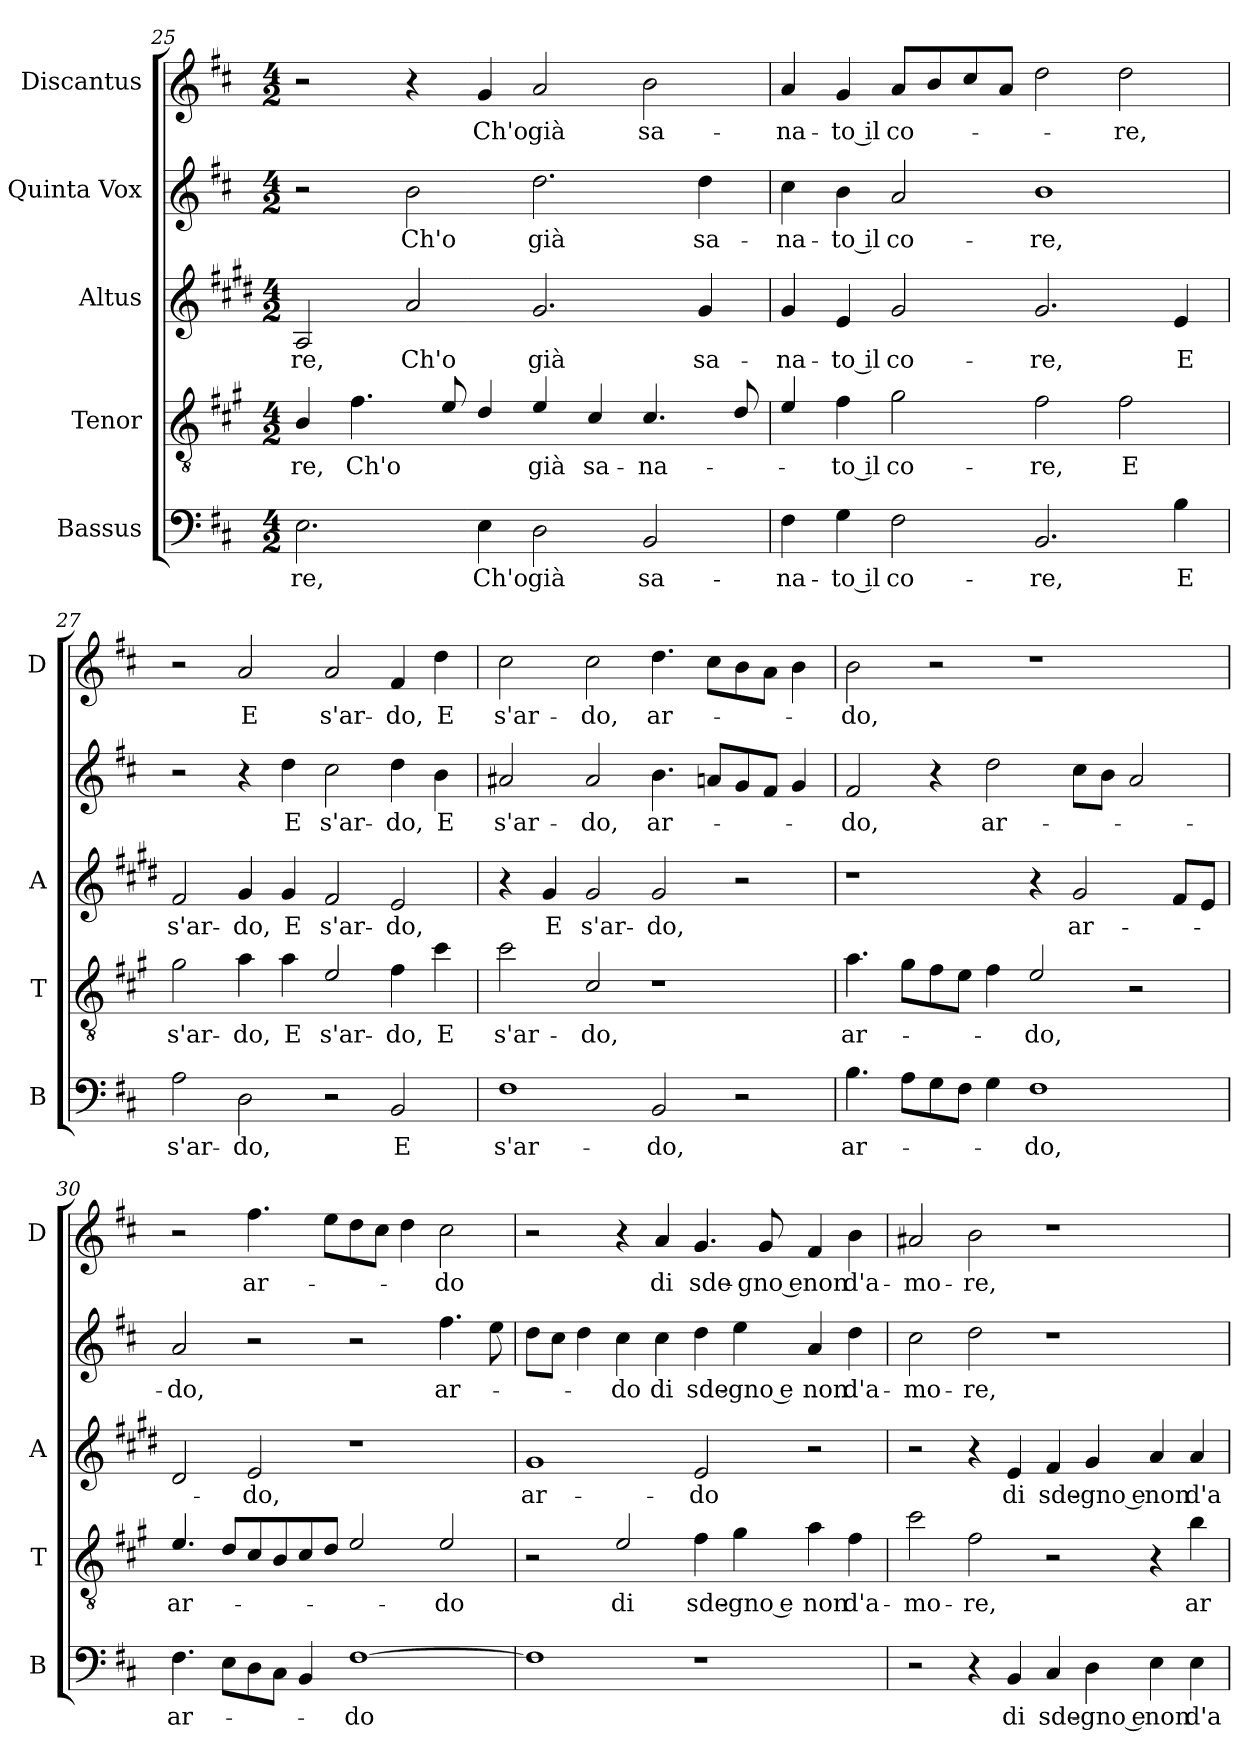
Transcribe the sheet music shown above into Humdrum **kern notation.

**kern	**text	**kern	**text	**kern	**text	**kern	**text	**kern	**text
*part5	*part5	*part4	*part4	*part3	*part3	*part2	*part2	*part1	*part1
*staff5	*staff5	*staff4	*staff4	*staff3	*staff3	*staff2	*staff2	*staff1	*staff1
*I"Bassus	*	*I"Tenor	*	*I"Altus	*	*I"Quinta Vox	*	*I"Discantus	*
*I'B	*	*I'T	*	*I'A	*	*	*	*I'D	*
*clefF4	*	*clefGv2	*	*clefG2	*	*clefG2	*	*clefG2	*
*	*	*ITrd4c7	*	*ITrd1c2	*	*	*	*	*
*k[f#c#]	*	*k[f#c#]	*	*k[f#c#]	*	*k[f#c#]	*	*k[f#c#]	*
*D:	*	*D:	*	*D:	*	*D:	*	*D:	*
*M4/2	*	*M4/2	*	*M4/2	*	*M4/2	*	*M4/2	*
=25	=25	=25	=25	=25	=25	=25	=25	=25	=25
!	!LO:LY:b	!	!LO:LY:b	!	!LO:LY:b	!	!	!	!
2.E\	-re,	4E/	-re,	2G/	-re,	2r	.	2r	.
!	!	!	!LO:LY:b	!	!	!	!	!	!
.	.	4.B\	Ch'o	.	.	.	.	.	.
!	!	!	!	!	!LO:LY:b	!	!LO:LY:b	!	!
.	.	.	.	2g/	Ch'o	2b\	Ch'o	4r	.
.	.	8A/	.	.	.	.	.	.	.
!	!LO:LY:b	!	!	!	!	!	!	!	!LO:LY:b
4E\	Ch'o	4G/	.	.	.	.	.	4g/	Ch'o
!	!LO:LY:b	!	!LO:LY:b	!	!LO:LY:b	!	!LO:LY:b	!	!LO:LY:b
2D\	già	4A/	già	2.f#/	già	2.dd\	già	2a/	già
!	!	!	!LO:LY:b	!	!	!	!	!	!
.	.	4F#/	sa-	.	.	.	.	.	.
!	!LO:LY:b	!	!LO:LY:b	!	!	!	!	!	!LO:LY:b
2BB/	sa-	4.F#/	-na-	.	.	.	.	2b\	sa-
!	!	!	!	!	!LO:LY:b	!	!LO:LY:b	!	!
.	.	.	.	4f#/	sa-	4dd\	sa-	.	.
.	.	8G/	.	.	.	.	.	.	.
=26	=26	=26	=26	=26	=26	=26	=26	=26	=26
!	!LO:LY:b	!	!	!	!LO:LY:b	!	!LO:LY:b	!	!LO:LY:b
4F#\	-na-	4A/	.	4f#/	-na-	4cc#\	-na-	4a/	-na-
!	!LO:LY:b	!	!LO:LY:b	!	!LO:LY:b	!	!LO:LY:b	!	!LO:LY:b
4G\	-to il	4B\	-to il	4d/	-to il	4b\	-to il	4g/	-to il
!	!LO:LY:b	!	!LO:LY:b	!	!LO:LY:b	!	!LO:LY:b	!	!LO:LY:b
2F#\	co-	2c#\	co-	2f#/	co-	2a/	co-	8a/L	co-
.	.	.	.	.	.	.	.	8b/	.
.	.	.	.	.	.	.	.	8cc#/	.
.	.	.	.	.	.	.	.	8a/J	.
!	!LO:LY:b	!	!LO:LY:b	!	!LO:LY:b	!	!LO:LY:b	!	!
2.BB/	-re,	2B\	-re,	2.f#/	-re,	1b	-re,	2dd\	.
!	!	!	!LO:LY:b	!	!	!	!	!	!LO:LY:b
.	.	2B\	E	.	.	.	.	2dd\	-re,
!	!LO:LY:b	!	!	!	!LO:LY:b	!	!	!	!
4B\	E	.	.	4d/	E	.	.	.	.
=27	=27	=27	=27	=27	=27	=27	=27	=27	=27
!	!LO:LY:b	!	!LO:LY:b	!	!LO:LY:b	!	!	!	!
2A\	s'ar-	2c#\	s'ar-	2e/	s'ar-	2r	.	2r	.
!	!LO:LY:b	!	!LO:LY:b	!	!LO:LY:b	!	!	!	!LO:LY:b
2D\	-do,	4d\	-do,	4f#/	-do,	4r	.	2a/	E
!	!	!	!LO:LY:b	!	!LO:LY:b	!	!LO:LY:b	!	!
.	.	4d\	E	4f#/	E	4dd\	E	.	.
!	!	!	!LO:LY:b	!	!LO:LY:b	!	!LO:LY:b	!	!LO:LY:b
2r	.	2A/	s'ar-	2e/	s'ar-	2cc#\	s'ar-	2a/	s'ar-
!	!LO:LY:b	!	!LO:LY:b	!	!LO:LY:b	!	!LO:LY:b	!	!LO:LY:b
2BB/	E	4B\	-do,	2d/	-do,	4dd\	-do,	4f#/	-do,
!	!	!	!LO:LY:b	!	!	!	!LO:LY:b	!	!LO:LY:b
.	.	4f#\	E	.	.	4b\	E	4dd\	E
!!LO:LB:g=z
=28	=28	=28	=28	=28	=28	=28	=28	=28	=28
!	!LO:LY:b	!	!LO:LY:b	!	!	!	!LO:LY:b	!	!LO:LY:b
1F#	s'ar-	2f#\	s'ar-	4r	.	2a#X/	s'ar-	2cc#\	s'ar-
!	!	!	!	!	!LO:LY:b	!	!	!	!
.	.	.	.	4f#/	E	.	.	.	.
!	!	!	!LO:LY:b	!	!LO:LY:b	!	!LO:LY:b	!	!LO:LY:b
.	.	2F#/	-do,	2f#/	s'ar-	2a#/	-do,	2cc#\	-do,
!	!LO:LY:b	!	!	!	!LO:LY:b	!	!LO:LY:b	!	!LO:LY:b
2BB/	-do,	1r	.	2f#/	-do,	4.b\	ar-	4.dd\	ar-
.	.	.	.	.	.	8an/L	.	8cc#\L	.
2r	.	.	.	2r	.	8g/	.	8b\	.
.	.	.	.	.	.	8f#/J	.	8a\J	.
.	.	.	.	.	.	4g/	.	4b\	.
=29	=29	=29	=29	=29	=29	=29	=29	=29	=29
!	!LO:LY:b	!	!LO:LY:b	!	!	!	!LO:LY:b	!	!LO:LY:b
4.B\	ar-	4.d\	ar-	1r	.	2f#/	-do,	2b\	-do,
8A\L	.	8c#\L	.	.	.	.	.	.	.
8G\	.	8B\	.	.	.	4r	.	2r	.
8F#\J	.	8A\J	.	.	.	.	.	.	.
!	!	!	!	!	!	!	!LO:LY:b	!	!
4G\	.	4B\	.	.	.	2dd\	ar-	.	.
!	!LO:LY:b	!	!LO:LY:b	!	!	!	!	!	!
1F#	-do,	2A/	-do,	4r	.	.	.	1r	.
!	!	!	!	!	!LO:LY:b	!	!	!	!
.	.	.	.	2f#/	ar-	8cc#\L	.	.	.
.	.	.	.	.	.	8b\J	.	.	.
.	.	2r	.	.	.	2a/	.	.	.
.	.	.	.	8e/L	.	.	.	.	.
.	.	.	.	8d/J	.	.	.	.	.
=30	=30	=30	=30	=30	=30	=30	=30	=30	=30
!	!LO:LY:b	!	!LO:LY:b	!	!	!	!LO:LY:b	!	!
4.F#\	ar-	4.A/	ar-	2c#/	.	2a/	-do,	2r	.
8E\L	.	8G/L	.	.	.	.	.	.	.
!	!	!	!	!	!LO:LY:b	!	!	!	!LO:LY:b
8D\	.	8F#/	.	2d/	-do,	2r	.	4.ff#\	ar-
8C#\J	.	8E/	.	.	.	.	.	.	.
4BB/	.	8F#/	.	.	.	.	.	.	.
.	.	8G/J	.	.	.	.	.	8ee\L	.
!	!LO:LY:b	!	!	!	!	!	!	!	!
[1F#	-do	2A/	.	1r	.	2r	.	8dd\	.
.	.	.	.	.	.	.	.	8cc#\J	.
.	.	.	.	.	.	.	.	4dd\	.
!	!	!	!LO:LY:b	!	!	!	!LO:LY:b	!	!LO:LY:b
.	.	2A/	-do	.	.	4.ff#\	ar-	2cc#\	-do
.	.	.	.	.	.	8ee\	.	.	.
!!LO:LB:g=z
=31	=31	=31	=31	=31	=31	=31	=31	=31	=31
!	!	!	!	!	!LO:LY:b	!	!	!	!
1F#]	.	2r	.	1f#	ar-	8dd\L	.	2r	.
.	.	.	.	.	.	8cc#\J	.	.	.
.	.	.	.	.	.	4dd\	.	.	.
!	!	!	!LO:LY:b	!	!	!	!LO:LY:b	!	!
.	.	2A/	di	.	.	4cc#\	-do	4r	.
!	!	!	!	!	!	!	!LO:LY:b	!	!LO:LY:b
.	.	.	.	.	.	4cc#\	di	4a/	di
!	!	!	!LO:LY:b	!	!LO:LY:b	!	!LO:LY:b	!	!LO:LY:b
1r	.	4B\	sde-	2d/	-do	4dd\	sde-	4.g/	sde-
!	!	!	!LO:LY:b	!	!	!	!LO:LY:b	!	!
.	.	4c#\	-gno e	.	.	4ee\	-gno e	.	.
!	!	!	!	!	!	!	!	!	!LO:LY:b
.	.	.	.	.	.	.	.	8g/	-gno e
!	!	!	!LO:LY:b	!	!	!	!LO:LY:b	!	!LO:LY:b
.	.	4d\	non	2r	.	4a/	non	4f#/	non
!	!	!	!LO:LY:b	!	!	!	!LO:LY:b	!	!LO:LY:b
.	.	4B\	d'a-	.	.	4dd\	d'a-	4b\	d'a-
=32	=32	=32	=32	=32	=32	=32	=32	=32	=32
!	!	!	!LO:LY:b	!	!	!	!LO:LY:b	!	!LO:LY:b
2r	.	2f#\	-mo-	2r	.	2cc#\	-mo-	2a#X/	-mo-
!	!	!	!LO:LY:b	!	!	!	!LO:LY:b	!	!LO:LY:b
4r	.	2B\	-re,	4r	.	2dd\	-re,	2b\	-re,
!	!LO:LY:b	!	!	!	!LO:LY:b	!	!	!	!
4BB/	di	.	.	4d/	di	.	.	.	.
!	!LO:LY:b	!	!	!	!LO:LY:b	!	!	!	!
4C#/	sde-	2r	.	4e/	sde-	1r	.	1r	.
!	!LO:LY:b	!	!	!	!LO:LY:b	!	!	!	!
4D\	-gno e	.	.	4f#/	-gno e	.	.	.	.
!	!LO:LY:b	!	!	!	!LO:LY:b	!	!	!	!
4E\	non	4r	.	4g/	non	.	.	.	.
!	!LO:LY:b	!	!LO:LY:b	!	!LO:LY:b	!	!	!	!
4E\	d'a-	4e\	ar-	4g/	d'a-	.	.	.	.
=	=	=	=	=	=	=	=	=	=
*-	*-	*-	*-	*-	*-	*-	*-	*-	*-
